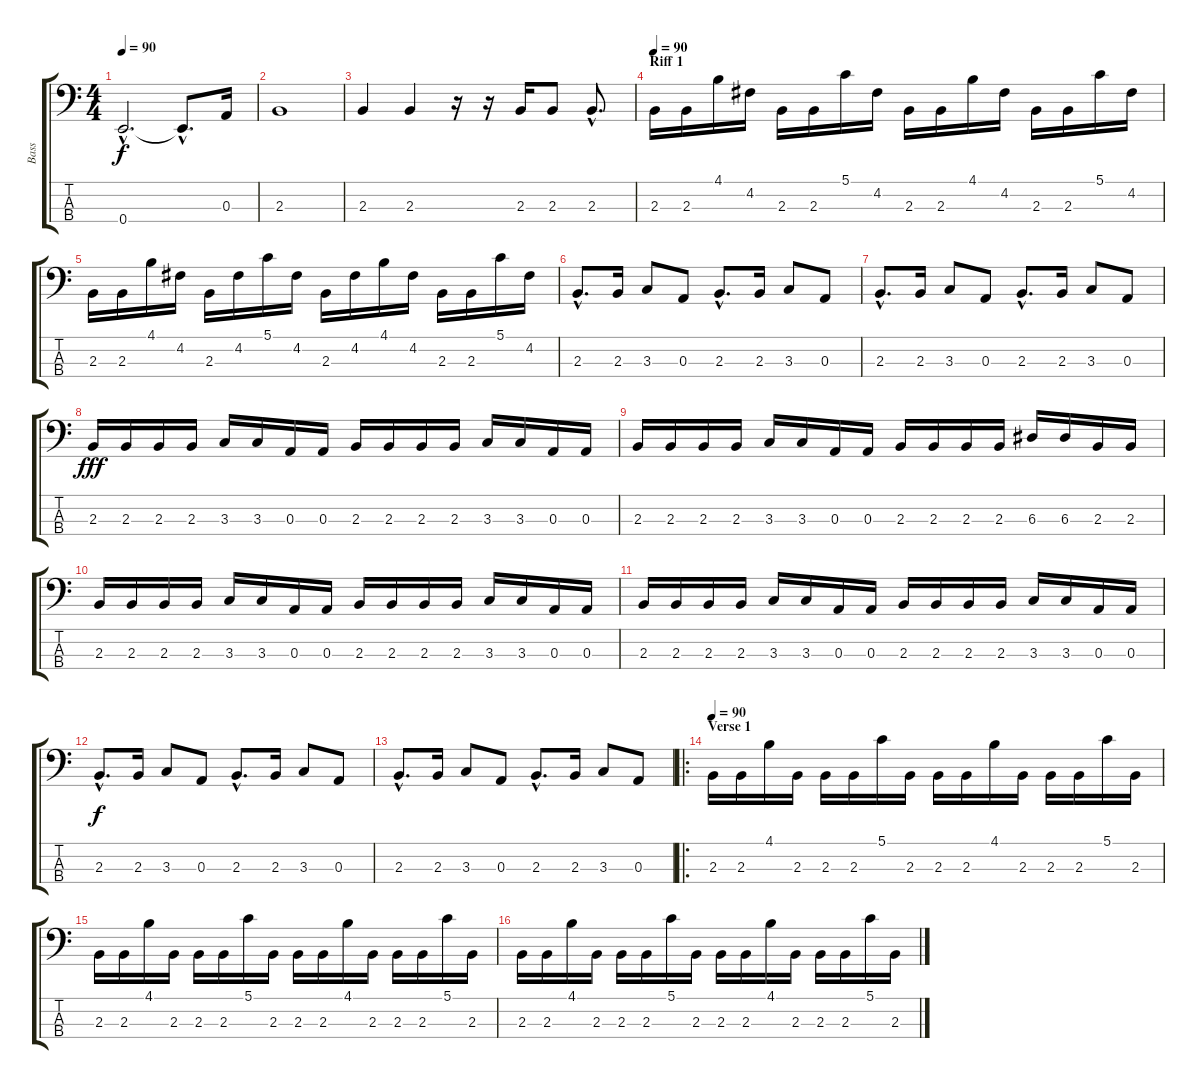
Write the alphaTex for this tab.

\track ("Bass" "Bass") {instrument electricbassfinger}
\staff {score tabs}
\tuning (G2 D2 A1 E1) {hide}
\ts (4 4)
\tempo 90
\clef f4
\ks c
0.4{hac}.2{d dy f} 0.4{hac t}.8{d} 0.3.16 |
2.3.1 |
2.3.4 2.3.4 r.16 r.16 2.3.16 2.3.8 2.3{hac}.8{d} |
\section ("" "Riff 1")
\tempo 90
2.3.16 2.3.16 4.1.16 4.2.16 2.3.16 2.3.16 5.1.16 4.2.16 2.3.16 2.3.16 4.1.16 4.2.16 2.3.16 2.3.16 5.1.16 4.2.16 |
2.3.16 2.3.16 4.1.16 4.2.16 2.3.16 4.2.16 5.1.16 4.2.16 2.3.16 4.2.16 4.1.16 4.2.16 2.3.16 2.3.16 5.1.16 4.2.16 |
2.3{hac}.8{d} 2.3.16 3.3.8 0.3.8 2.3{hac}.8{d} 2.3.16 3.3.8 0.3.8 |
2.3{hac}.8{d} 2.3.16 3.3.8 0.3.8 2.3{hac}.8{d} 2.3.16 3.3.8 0.3.8 |
2.3.16{dy fff} 2.3.16 2.3.16 2.3.16 3.3.16 3.3.16 0.3.16 0.3.16 2.3.16 2.3.16 2.3.16 2.3.16 3.3.16 3.3.16 0.3.16 0.3.16 |
2.3.16 2.3.16 2.3.16 2.3.16 3.3.16 3.3.16 0.3.16 0.3.16 2.3.16 2.3.16 2.3.16 2.3.16 6.3.16 6.3.16 2.3.16 2.3.16 |
2.3.16 2.3.16 2.3.16 2.3.16 3.3.16 3.3.16 0.3.16 0.3.16 2.3.16 2.3.16 2.3.16 2.3.16 3.3.16 3.3.16 0.3.16 0.3.16 |
2.3.16 2.3.16 2.3.16 2.3.16 3.3.16 3.3.16 0.3.16 0.3.16 2.3.16 2.3.16 2.3.16 2.3.16 3.3.16 3.3.16 0.3.16 0.3.16 |
2.3{hac}.8{d dy f volume 14} 2.3.16 3.3.8 0.3.8 2.3{hac}.8{d} 2.3.16 3.3.8 0.3.8 |
2.3{hac}.8{d} 2.3.16 3.3.8 0.3.8 2.3{hac}.8{d} 2.3.16 3.3.8 0.3.8 |
\ro
\section ("" "Verse 1")
\tempo 90
2.3.16 2.3.16 4.1.16 2.3.16 2.3.16 2.3.16 5.1.16 2.3.16 2.3.16 2.3.16 4.1.16 2.3.16 2.3.16 2.3.16 5.1.16 2.3.16 |
2.3.16 2.3.16 4.1.16 2.3.16 2.3.16 2.3.16 5.1.16 2.3.16 2.3.16 2.3.16 4.1.16 2.3.16 2.3.16 2.3.16 5.1.16 2.3.16 |
2.3.16 2.3.16 4.1.16 2.3.16 2.3.16 2.3.16 5.1.16 2.3.16 2.3.16 2.3.16 4.1.16 2.3.16 2.3.16 2.3.16 5.1.16 2.3.16
